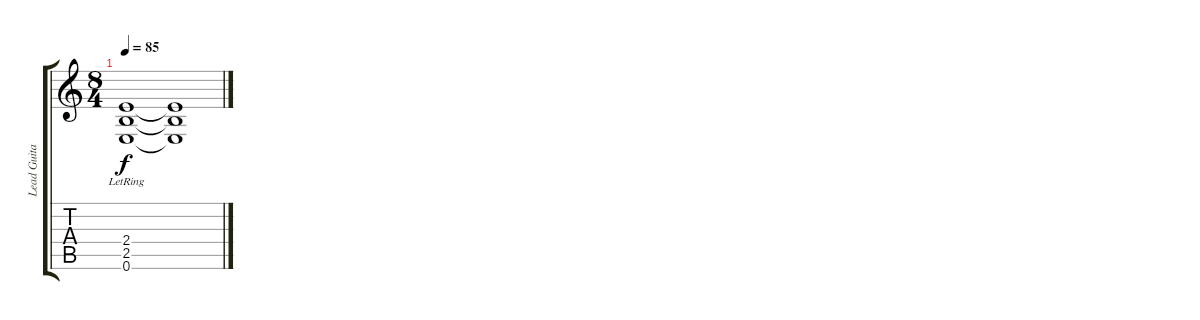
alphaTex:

\track ("Lead Guitar" "Lead Guita") {instrument overdrivenguitar}
\staff {score tabs}
\tuning (E4 B3 G3 D3 A2 E2) {hide}
\ts (8 4)
\tempo 85
\clef g2
\ks c
(2.4{lr} 2.5{lr} 0.6{lr}).1{dy f} (2.4{t} 2.5{t} 0.6{t}).1
